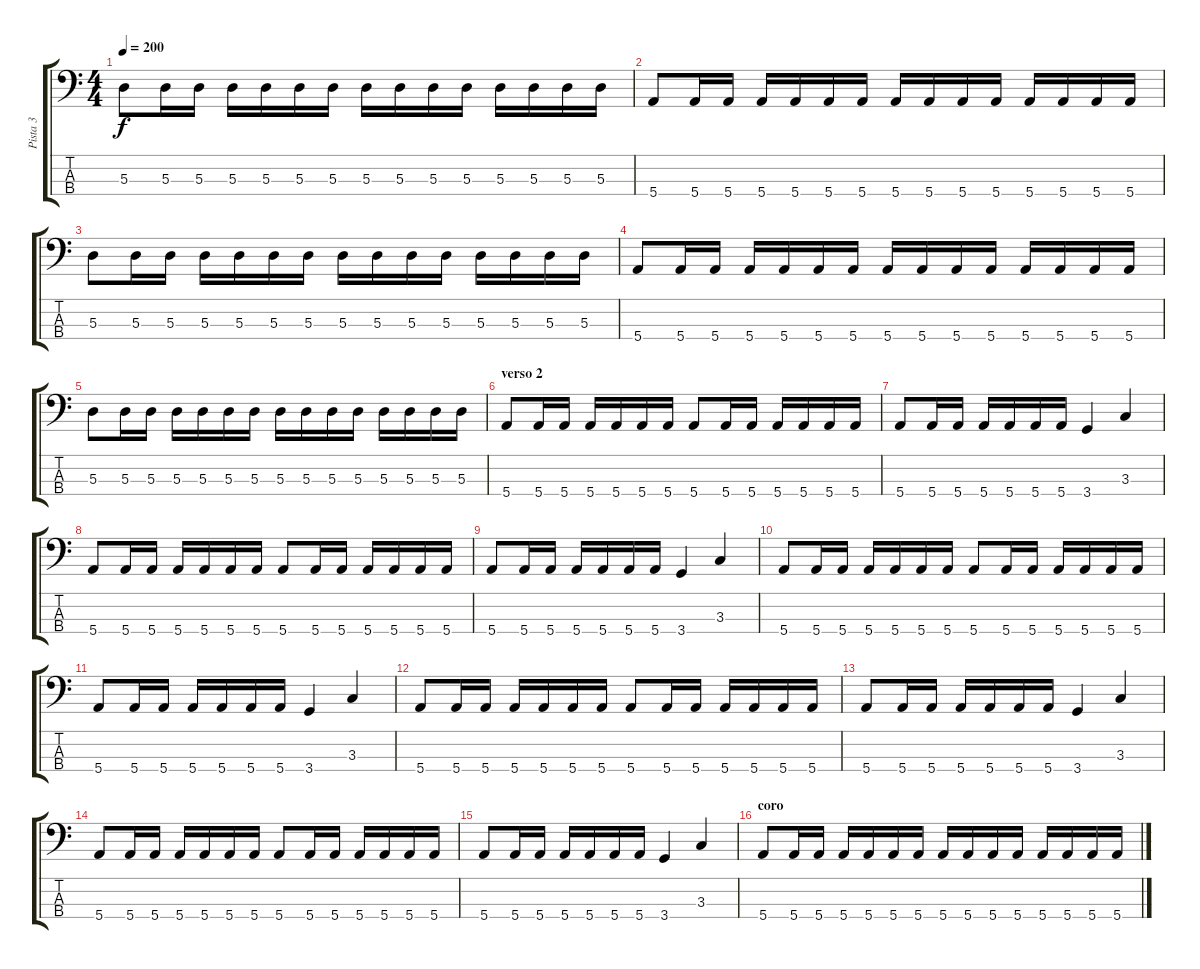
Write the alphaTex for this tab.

\track ("Pista 3" "Pista 3") {instrument electricbassfinger}
\staff {score tabs}
\tuning (G2 D2 A1 E1) {hide}
\ts (4 4)
\tempo 200
\clef f4
\ks c
5.3.8{dy f} 5.3.16 5.3.16 5.3.16 5.3.16 5.3.16 5.3.16 5.3.16 5.3.16 5.3.16 5.3.16 5.3.16 5.3.16 5.3.16 5.3.16 |
5.4.8 5.4.16 5.4.16 5.4.16 5.4.16 5.4.16 5.4.16 5.4.16 5.4.16 5.4.16 5.4.16 5.4.16 5.4.16 5.4.16 5.4.16 |
5.3.8 5.3.16 5.3.16 5.3.16 5.3.16 5.3.16 5.3.16 5.3.16 5.3.16 5.3.16 5.3.16 5.3.16 5.3.16 5.3.16 5.3.16 |
5.4.8 5.4.16 5.4.16 5.4.16 5.4.16 5.4.16 5.4.16 5.4.16 5.4.16 5.4.16 5.4.16 5.4.16 5.4.16 5.4.16 5.4.16 |
5.3.8 5.3.16 5.3.16 5.3.16 5.3.16 5.3.16 5.3.16 5.3.16 5.3.16 5.3.16 5.3.16 5.3.16 5.3.16 5.3.16 5.3.16 |
\section ("" "verso 2")
5.4.8 5.4.16 5.4.16 5.4.16 5.4.16 5.4.16 5.4.16 5.4.8 5.4.16 5.4.16 5.4.16 5.4.16 5.4.16 5.4.16 |
5.4.8 5.4.16 5.4.16 5.4.16 5.4.16 5.4.16 5.4.16 3.4.4 3.3.4 |
5.4.8 5.4.16 5.4.16 5.4.16 5.4.16 5.4.16 5.4.16 5.4.8 5.4.16 5.4.16 5.4.16 5.4.16 5.4.16 5.4.16 |
5.4.8 5.4.16 5.4.16 5.4.16 5.4.16 5.4.16 5.4.16 3.4.4 3.3.4 |
5.4.8 5.4.16 5.4.16 5.4.16 5.4.16 5.4.16 5.4.16 5.4.8 5.4.16 5.4.16 5.4.16 5.4.16 5.4.16 5.4.16 |
5.4.8 5.4.16 5.4.16 5.4.16 5.4.16 5.4.16 5.4.16 3.4.4 3.3.4 |
5.4.8 5.4.16 5.4.16 5.4.16 5.4.16 5.4.16 5.4.16 5.4.8 5.4.16 5.4.16 5.4.16 5.4.16 5.4.16 5.4.16 |
5.4.8 5.4.16 5.4.16 5.4.16 5.4.16 5.4.16 5.4.16 3.4.4 3.3.4 |
5.4.8 5.4.16 5.4.16 5.4.16 5.4.16 5.4.16 5.4.16 5.4.8 5.4.16 5.4.16 5.4.16 5.4.16 5.4.16 5.4.16 |
5.4.8 5.4.16 5.4.16 5.4.16 5.4.16 5.4.16 5.4.16 3.4.4 3.3.4 |
\section ("" "coro")
5.4.8 5.4.16 5.4.16 5.4.16 5.4.16 5.4.16 5.4.16 5.4.16 5.4.16 5.4.16 5.4.16 5.4.16 5.4.16 5.4.16 5.4.16
